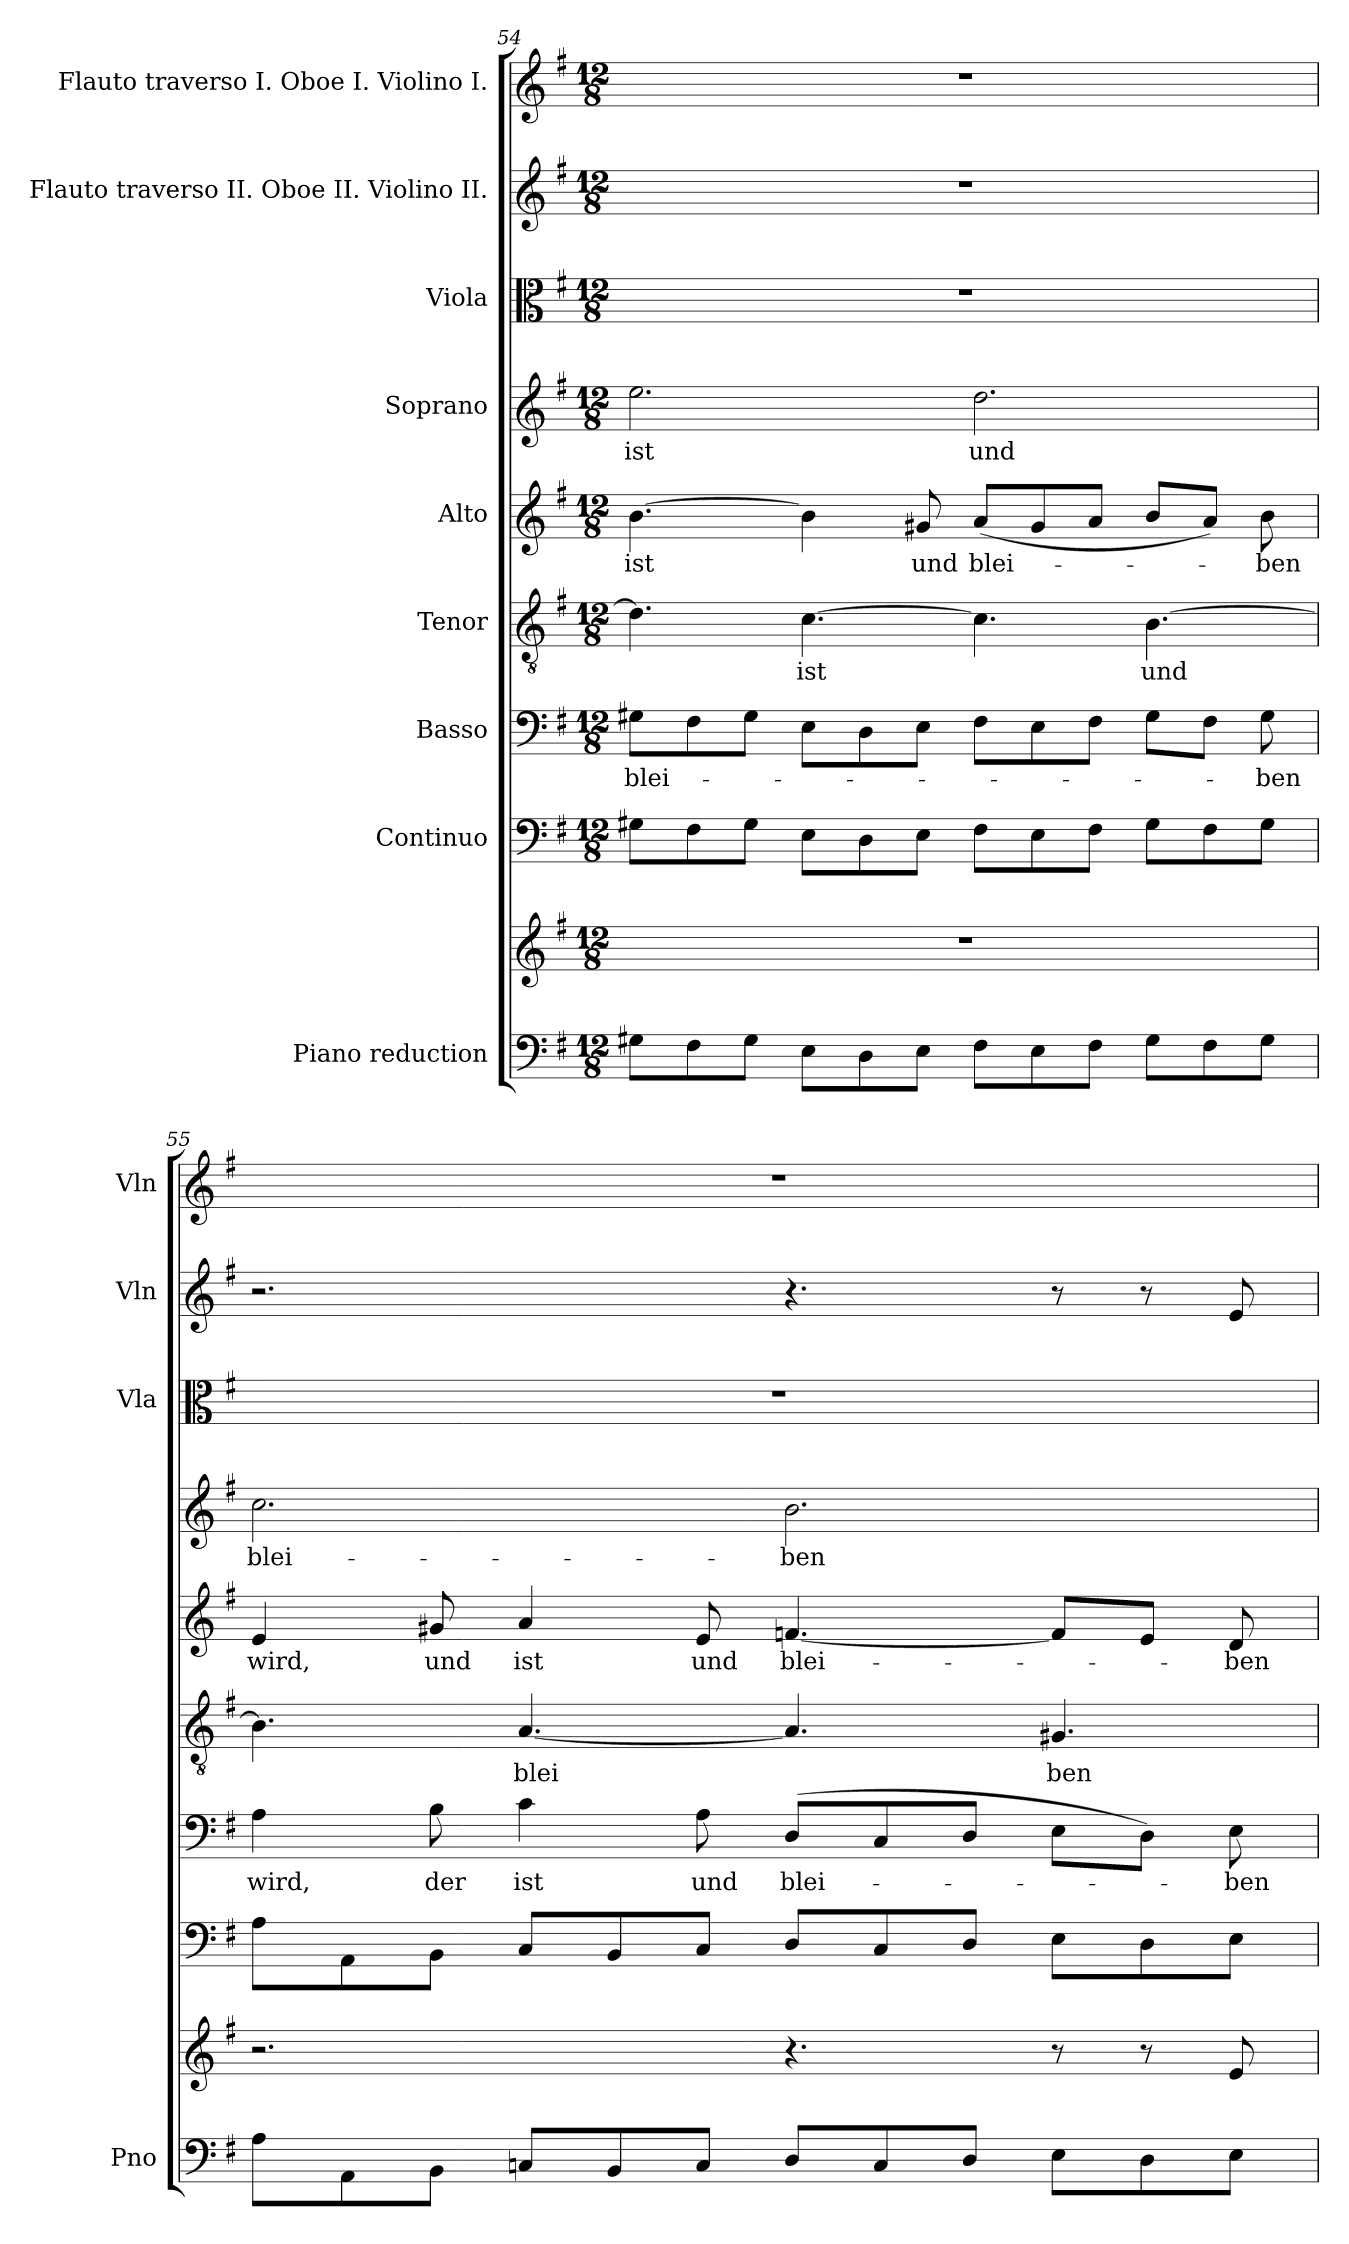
**kern	**kern	**kern	**kern	**text	**kern	**text	**kern	**text	**kern	**text	**kern	**kern	**kern
*part9	*part9	*part8	*part7	*part7	*part6	*part6	*part5	*part5	*part4	*part4	*part3	*part2	*part1
*staff10	*staff9	*staff8	*staff7	*staff7	*staff6	*staff6	*staff5	*staff5	*staff4	*staff4	*staff3	*staff2	*staff1
*I"Piano reduction	*	*I"Continuo	*I"Basso	*	*I"Tenor	*	*I"Alto	*	*I"Soprano	*	*I"Viola	*I"Flauto traverso II. Oboe II. Violino II.	*I"Flauto traverso I. Oboe I. Violino I.
*I'Pno	*	*	*	*	*	*	*	*	*	*	*I'Vla	*I'Vln	*I'Vln
*clefF4	*clefG2	*clefF4	*clefF4	*	*clefGv2	*	*clefG2	*	*clefG2	*	*clefC3	*clefG2	*clefG2
*k[f#]	*k[f#]	*k[f#]	*k[f#]	*	*k[f#]	*	*k[f#]	*	*k[f#]	*	*k[f#]	*k[f#]	*k[f#]
*M12/8	*M12/8	*M12/8	*M12/8	*	*M12/8	*	*M12/8	*	*M12/8	*	*M12/8	*M12/8	*M12/8
=54	=54	=54	=54	=54	=54	=54	=54	=54	=54	=54	=54	=54	=54
!	!	!	!	!LO:LY:b	!	!	!	!LO:LY:b	!	!LO:LY:b	!	!	!
8G#X\L	1.r	8G#X\L	8G#X\L	blei-	4.d\]	.	[4.b\	ist	2.ee\	ist	1.r	1.r	1.r
8F#\	.	8F#\	8F#\	.	.	.	.	.	.	.	.	.	.
8G#\J	.	8G#\J	8G#\J	.	.	.	.	.	.	.	.	.	.
!	!	!	!	!	!	!LO:LY:b	!	!	!	!	!	!	!
8E\L	.	8E\L	8E\L	.	[4.c\	ist	4b\]	.	.	.	.	.	.
8D\	.	8D\	8D\	.	.	.	.	.	.	.	.	.	.
!	!	!	!	!	!	!	!	!LO:LY:b	!	!	!	!	!
8E\J	.	8E\J	8E\J	.	.	.	8g#X/	und	.	.	.	.	.
!	!	!	!	!	!	!	!	!LO:LY:b	!	!LO:LY:b	!	!	!
8F#\L	.	8F#\L	8F#\L	.	4.c\]	.	(<8a/L	blei-	2.dd\	und	.	.	.
8E\	.	8E\	8E\	.	.	.	8g#/	.	.	.	.	.	.
8F#\J	.	8F#\J	8F#\J	.	.	.	8a/J	.	.	.	.	.	.
!	!	!	!	!	!	!LO:LY:b	!	!	!	!	!	!	!
8G#\L	.	8G#\L	8G#\L	.	[4.B\	und	8b/L	.	.	.	.	.	.
8F#\	.	8F#\	8F#\J	.	.	.	8a/J)	.	.	.	.	.	.
!	!	!	!	!LO:LY:b	!	!	!	!LO:LY:b	!	!	!	!	!
8G#\J	.	8G#\J	8G#\	-ben	.	.	8b\	-ben	.	.	.	.	.
!!LO:PB:g=z
=55	=55	=55	=55	=55	=55	=55	=55	=55	=55	=55	=55	=55	=55
!	!	!	!	!LO:LY:b	!	!	!	!LO:LY:b	!	!LO:LY:b	!	!	!
8A\L	2.r	8A\L	4A\	wird,	4.B\]	.	4e/	wird,	2.cc\	blei-	1.r	2.r	1.r
8AA\	.	8AA\	.	.	.	.	.	.	.	.	.	.	.
!	!	!	!	!LO:LY:b	!	!	!	!LO:LY:b	!	!	!	!	!
8BB\J	.	8BB\J	8B\	der	.	.	8g#X/	und	.	.	.	.	.
!	!	!	!	!LO:LY:b	!	!LO:LY:b	!	!LO:LY:b	!	!	!	!	!
8Cn/L	.	8C/L	4c\	ist	[4.A/	blei	4a/	ist	.	.	.	.	.
8BB/	.	8BB/	.	.	.	.	.	.	.	.	.	.	.
!	!	!	!	!LO:LY:b	!	!	!	!LO:LY:b	!	!	!	!	!
8C/J	.	8C/J	8A\	und	.	.	8e/	und	.	.	.	.	.
!	!	!	!	!LO:LY:b	!	!	!	!LO:LY:b	!	!LO:LY:b	!	!	!
8D/L	4.r	8D/L	(>8D/L	blei-	4.A/]	.	[4.fn/	blei-	2.b\	-ben	.	4.r	.
8C/	.	8C/	8C/	.	.	.	.	.	.	.	.	.	.
8D/J	.	8D/J	8D/J	.	.	.	.	.	.	.	.	.	.
!	!	!	!	!	!	!LO:LY:b	!	!	!	!	!	!	!
8E\L	8r	8E\L	8E\L	.	4.G#X/	ben	8f/L]	.	.	.	.	8r	.
8D\	8r	8D\	8D\J)	.	.	.	8e/J	.	.	.	.	8r	.
!	!	!	!	!LO:LY:b	!	!	!	!LO:LY:b	!	!	!	!	!
8E\J	8e/	8E\J	8E\	-ben	.	.	8d/	-ben	.	.	.	8e/	.
=	=	=	=	=	=	=	=	=	=	=	=	=	=
*-	*-	*-	*-	*-	*-	*-	*-	*-	*-	*-	*-	*-	*-
